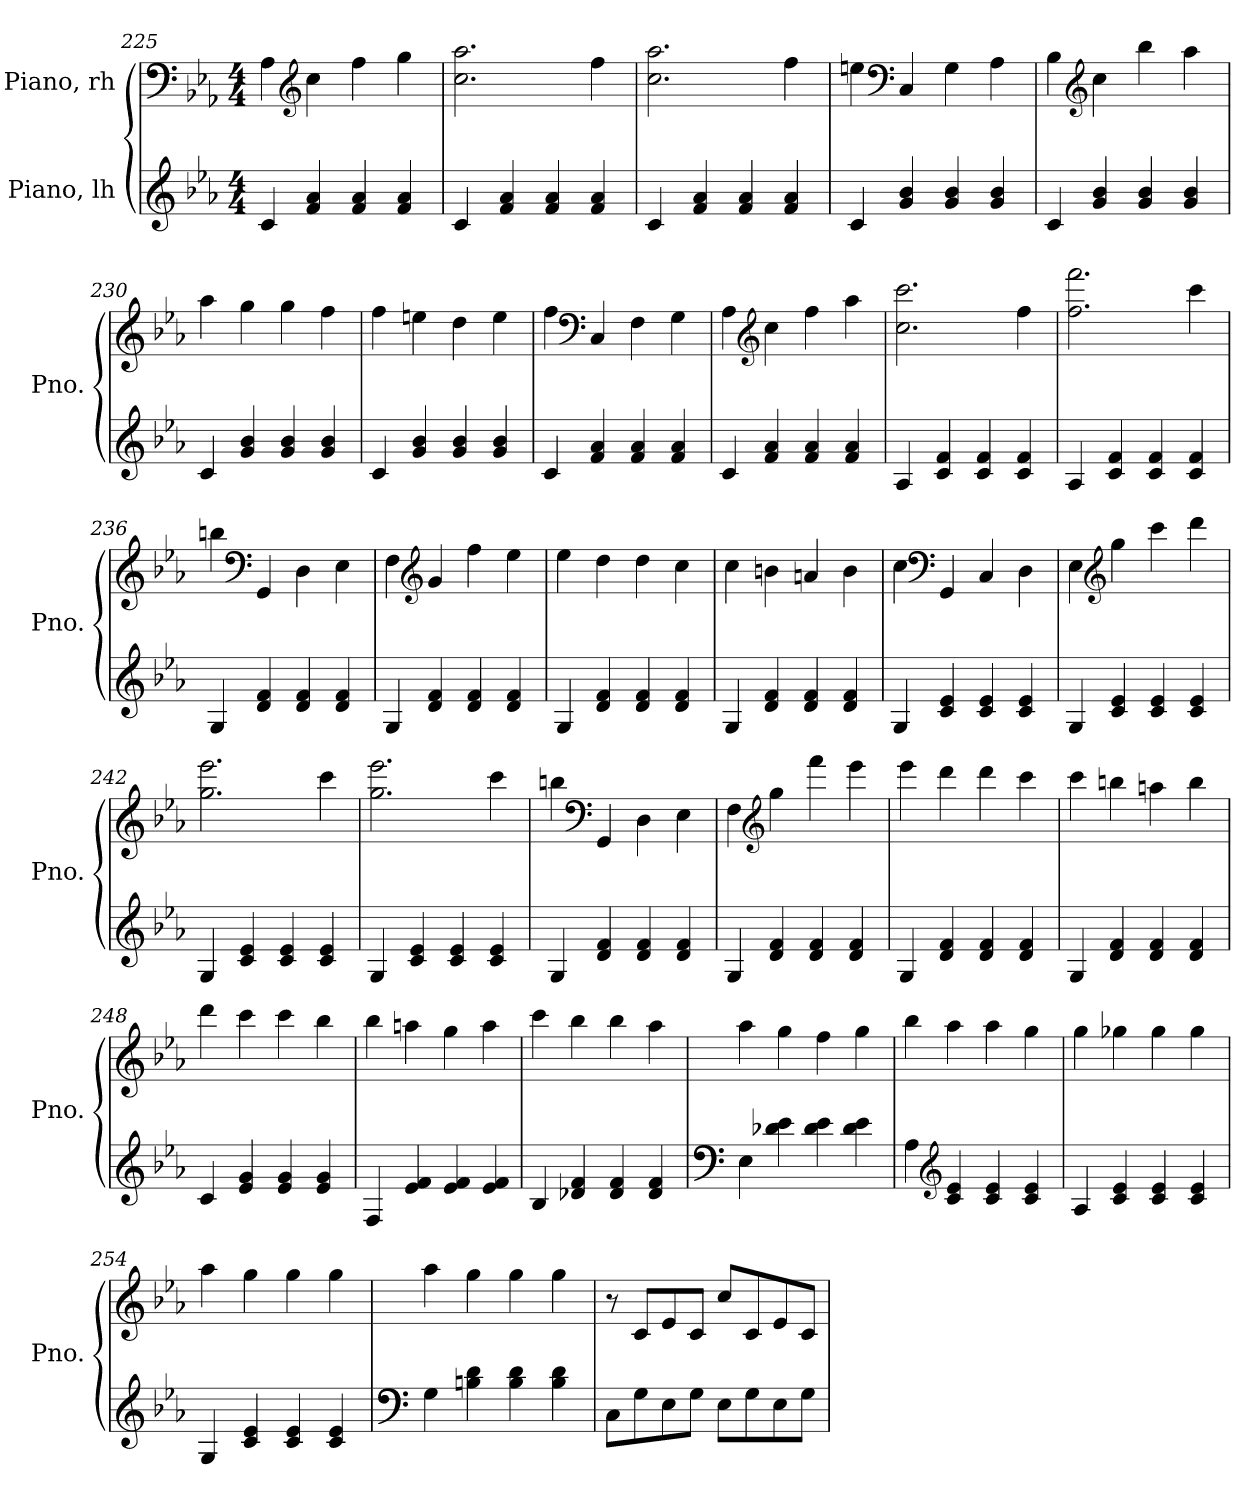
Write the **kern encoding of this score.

**kern	**kern
*part2	*part1
*staff2	*staff1
*I"Piano, lh	*I"Piano, rh
*I'Pno.	*I'Pno.
!!LO:LB:g=z
*clefG2	*clefF4
*k[b-e-a-]	*k[b-e-a-]
*M4/4	*M4/4
=225	=225
4c/	4A-\
*	*clefG2
4f/ 4a-/	4cc\
4f/ 4a-/	4ff\
4f/ 4a-/	4gg\
=226	=226
4c/	2.cc\ 2.aa-\
4f/ 4a-/	.
4f/ 4a-/	.
4f/ 4a-/	4ff\
=227	=227
4c/	2.cc\ 2.aa-\
4f/ 4a-/	.
4f/ 4a-/	.
4f/ 4a-/	4ff\
=228	=228
4c/	4een\
*	*clefF4
4g/ 4b-/	4C/
4g/ 4b-/	4G\
4g/ 4b-/	4A-\
=229	=229
4c/	4B-\
*	*clefG2
4g/ 4b-/	4cc\
4g/ 4b-/	4bb-\
4g/ 4b-/	4aa-\
=230	=230
4c/	4aa-\
4g/ 4b-/	4gg\
4g/ 4b-/	4gg\
4g/ 4b-/	4ff\
=231	=231
4c/	4ff\
4g/ 4b-/	4een\
4g/ 4b-/	4dd\
4g/ 4b-/	4ee\
!!LO:PB:g=z
=232	=232
4c/	4ff\
*	*clefF4
4f/ 4a-/	4C/
4f/ 4a-/	4F\
4f/ 4a-/	4G\
=233	=233
4c/	4A-\
*	*clefG2
4f/ 4a-/	4cc\
4f/ 4a-/	4ff\
4f/ 4a-/	4aa-\
=234	=234
4A-/	2.cc\ 2.ccc\
4c/ 4f/	.
4c/ 4f/	.
4c/ 4f/	4ff\
=235	=235
4A-/	2.ff\ 2.fff\
4c/ 4f/	.
4c/ 4f/	.
4c/ 4f/	4ccc\
=236	=236
4G/	4bbn\
*	*clefF4
4d/ 4f/	4GG/
4d/ 4f/	4D\
4d/ 4f/	4E-\
=237	=237
4G/	4F\
*	*clefG2
4d/ 4f/	4g/
4d/ 4f/	4ff\
4d/ 4f/	4ee-\
!!LO:LB:g=z
=238	=238
4G/	4ee-\
4d/ 4f/	4dd\
4d/ 4f/	4dd\
4d/ 4f/	4cc\
=239	=239
4G/	4cc\
4d/ 4f/	4bn\
4d/ 4f/	4an/
4d/ 4f/	4b\
=240	=240
4G/	4cc\
*	*clefF4
4c/ 4e-/	4GG/
4c/ 4e-/	4C/
4c/ 4e-/	4D\
=241	=241
4G/	4E-\
*	*clefG2
4c/ 4e-/	4gg\
4c/ 4e-/	4ccc\
4c/ 4e-/	4ddd\
=242	=242
4G/	2.gg\ 2.eee-\
4c/ 4e-/	.
4c/ 4e-/	.
4c/ 4e-/	4ccc\
=243	=243
4G/	2.gg\ 2.eee-\
4c/ 4e-/	.
4c/ 4e-/	.
4c/ 4e-/	4ccc\
!!LO:LB:g=z
=244	=244
4G/	4bbn\
*	*clefF4
4d/ 4f/	4GG/
4d/ 4f/	4D\
4d/ 4f/	4E-\
=245	=245
4G/	4F\
*	*clefG2
4d/ 4f/	4gg\
4d/ 4f/	4fff\
4d/ 4f/	4eee-\
=246	=246
4G/	4eee-\
4d/ 4f/	4ddd\
4d/ 4f/	4ddd\
4d/ 4f/	4ccc\
=247	=247
4G/	4ccc\
4d/ 4f/	4bbn\
4d/ 4f/	4aan\
4d/ 4f/	4bb\
=248	=248
4c/	4ddd\
4e-/ 4g/	4ccc\
4e-/ 4g/	4ccc\
4e-/ 4g/	4bb-\
=249	=249
4F/	4bb-\
4e-/ 4f/	4aan\
4e-/ 4f/	4gg\
4e-/ 4f/	4aa\
!!LO:LB:g=z
=250	=250
4B-/	4ccc\
4d-X/ 4f/	4bb-\
4d-/ 4f/	4bb-\
4d-/ 4f/	4aa-\
=251	=251
*clefF4	*
4E-\	4aa-\
4d-X\ 4e-\	4gg\
4d-\ 4e-\	4ff\
4d-\ 4e-\	4gg\
=252	=252
4A-\	4bb-\
*clefG2	*
4c/ 4e-/	4aa-\
4c/ 4e-/	4aa-\
4c/ 4e-/	4gg\
=253	=253
4A-/	4gg\
4c/ 4e-/	4gg-X\
4c/ 4e-/	4gg-\
4c/ 4e-/	4gg-\
=254	=254
4G/	4aa-\
4c/ 4e-/	4gg\
4c/ 4e-/	4gg\
4c/ 4e-/	4gg\
!!LO:LB:g=z
=255	=255
*clefF4	*
4G\	4aa-\
4Bn\ 4d\	4gg\
4B\ 4d\	4gg\
4B\ 4d\	4gg\
=256	=256
8C\L	8r
8G\	8c/L
8E-\	8e-/
8G\J	8c/J
8E-\L	8cc/L
8G\	8c/
8E-\	8e-/
8G\J	8c/J
=	=
*-	*-
